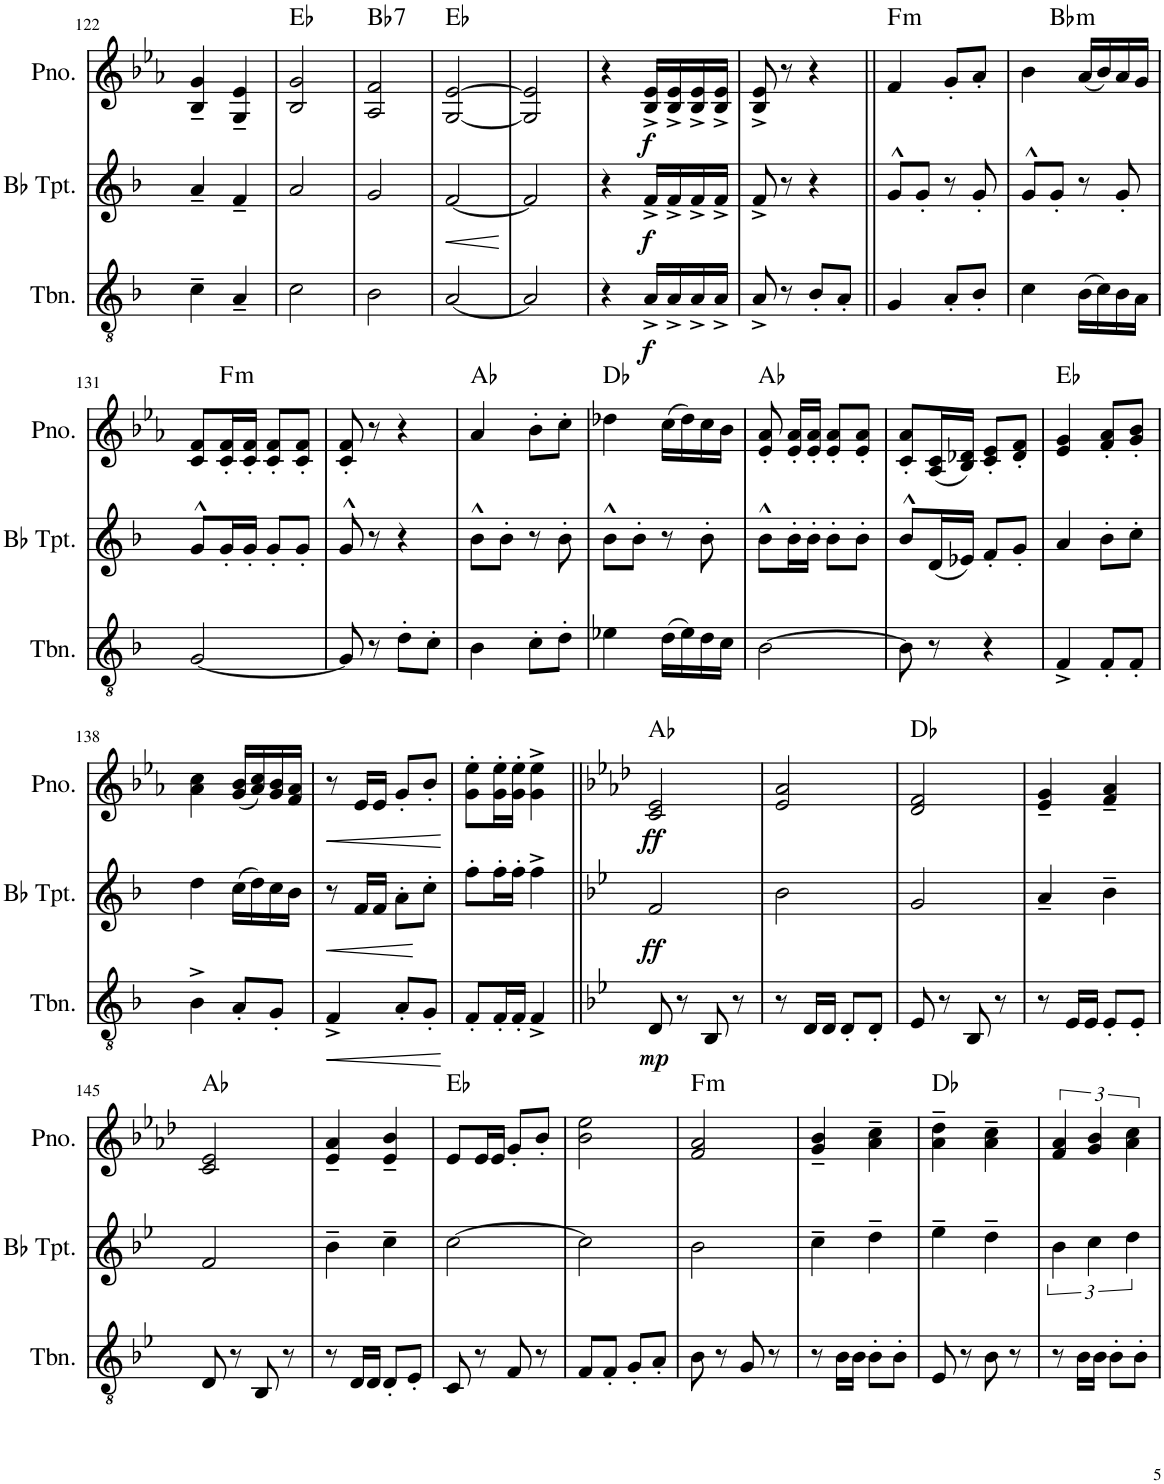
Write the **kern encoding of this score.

**kern	**dynam	**kern	**dynam	**kern	**dynam	**harte
*part3	*part3	*part2	*part2	*part1	*part1	*part1
*staff3	*staff3	*staff2	*staff2	*staff1	*staff1	*
*I"Trombone	*	*I"Bb Trumpet	*	*I"Piano	*	*
*I'Tbn.	*	*I'Bb Tpt.	*	*I'Pno.	*	*
!!LO:PB:g=z
*clefGv2	*	*clefG2	*	*clefG2	*	*
*Trd1c2	*	*Trd1c2	*	*	*	*
*k[b-]	*	*k[b-]	*	*k[b-e-a-]	*	*
*M2/4	*	*M2/4	*	*M2/4	*	*
=122	=122	=122	=122	=122	=122	=122
4c~\	.	4a~/	.	4B-/~ 4g/~	.	.
4A~/	.	4f~/	.	4G/~ 4e-/~	.	.
=123	=123	=123	=123	=123	=123	=123
2c\	.	2a/	.	2B-/ 2g/	.	Eb:maj
=124	=124	=124	=124	=124	=124	=124
!	!	!	!	!	!	!LO:H:kt=7
2B-\	.	2g/	.	2A-/ 2f/	.	Bb:7
=125	=125	=125	=125	=125	=125	=125
!	!	!	!LO:HP:b	!	!	!
[2A/	.	[2f/	<	[2G/ [2e-/	.	Eb:maj
.	.	.	[	.	.	.
=126	=126	=126	=126	=126	=126	=126
2A/]	.	2f/]	.	2G/] 2e-/]	.	.
=127	=127	=127	=127	=127	=127	=127
4r	.	4r	.	4r	.	.
!	!LO:DY:b	!	!LO:DY:b	!	!LO:DY:b	!
16A^/LL	f	16f^/LL	f	16B-/^ 16e-/^LL	f	.
16A^/	.	16f^/	.	16B-/^ 16e-/^	.	.
16A^/	.	16f^/	.	16B-/^ 16e-/^	.	.
16A^/JJ	.	16f^/JJ	.	16B-/^ 16e-/^JJ	.	.
=128	=128	=128	=128	=128	=128	=128
8A^/	.	8f^/	.	8B-/^ 8e-/^	.	.
8r	.	8r	.	8r	.	.
8B-'/L	.	4r	.	4r	.	.
8A'/J	.	.	.	.	.	.
=129||	=129||	=129||	=129||	=129||	=129||	=129||
!	!	!	!	!	!	!LO:H:kt=m
4G/	.	8g^^/L	.	4f/	.	F:min
.	.	8g'/J	.	.	.	.
8A'/L	.	8r	.	8g'/L	.	.
8B-'/J	.	8g'/	.	8a-'/J	.	.
=130	=130	=130	=130	=130	=130	=130
*	*	*	*	*^	*	*
4c\	.	8g^^/L	.	4b-\	8ryy	.	.
!	!	!	!	!	!	!	!LO:H:kt=m
.	.	8g'/J	.	.	4.ryy	.	Bb:min
(16B-\LL	.	8r	.	(16a-/LL	.	.	.
16c\)	.	.	.	16b-/)	.	.	.
16B-\	.	8g'/	.	16a-/	.	.	.
16A\JJ	.	.	.	16g/JJ	.	.	.
*	*	*	*	*v	*v	*	*
!!LO:LB:g=z
=131	=131	=131	=131	=131	=131	=131
[2G/	.	8g^^/L	.	8c/ 8f/L	.	.
!	!	!	!	!	!	!LO:H:kt=m
.	.	16g'/L	.	16c/' 16f/'L	.	F:min
.	.	16g'/JJ	.	16c/' 16f/'JJ	.	.
.	.	8g'/L	.	8c/' 8f/'L	.	.
.	.	8g'/J	.	8c/' 8f/'J	.	.
=132	=132	=132	=132	=132	=132	=132
8G/]	.	8g^^/	.	8c/' 8f/'	.	.
8r	.	8r	.	8r	.	.
8d'\L	.	4r	.	4r	.	.
8c'\J	.	.	.	.	.	.
=133	=133	=133	=133	=133	=133	=133
4B-\	.	8b-^^\L	.	4a-/	.	Ab:maj
.	.	8b-'\J	.	.	.	.
8c'\L	.	8r	.	8b-'\L	.	.
8d'\J	.	8b-'\	.	8cc'\J	.	.
=134	=134	=134	=134	=134	=134	=134
4e-X\	.	8b-^^\L	.	4dd-X\	.	Db:maj
.	.	8b-'\J	.	.	.	.
(16d\LL	.	8r	.	(16cc\LL	.	.
16e-\)	.	.	.	16dd-\)	.	.
16d\	.	8b-'\	.	16cc\	.	.
16c\JJ	.	.	.	16b-\JJ	.	.
=135	=135	=135	=135	=135	=135	=135
[2B-\	.	8b-^^\L	.	8e-/' 8a-/'	.	Ab:maj
.	.	16b-'\L	.	16e-/' 16a-/'LL	.	.
.	.	16b-'\JJ	.	16e-/' 16a-/'JJ	.	.
.	.	8b-'\L	.	8e-/' 8a-/'L	.	.
.	.	8b-'\J	.	8e-/' 8a-/'J	.	.
=136	=136	=136	=136	=136	=136	=136
8B-\]	.	8b-^^/L	.	8c/' 8a-/'L	.	.
8r	.	(16d/L	.	(16A-/ 16c/L	.	.
.	.	16e-X/JJ)	.	16B-/ 16d-X/JJ)	.	.
4r	.	8f'/L	.	8c/' 8e-/'L	.	.
.	.	8g'/J	.	8d-/' 8f/'J	.	.
=137	=137	=137	=137	=137	=137	=137
4F^/	.	4a/	.	4e-/ 4g/	.	Eb:maj
8F'/L	.	8b-'\L	.	8f/' 8a-/'L	.	.
8F'/J	.	8cc'\J	.	8g/' 8b-/'J	.	.
!!LO:LB:g=z
=138	=138	=138	=138	=138	=138	=138
4B-^\	.	4dd\	.	4a-\ 4cc\	.	.
8A'/L	.	(16cc\LL	.	(16g/ 16b-/LL	.	.
.	.	16dd\)	.	16a-/ 16cc/)	.	.
8G'/J	.	16cc\	.	16g/ 16b-/	.	.
.	.	16b-\JJ	.	16f/ 16a-/JJ	.	.
=139	=139	=139	=139	=139	=139	=139
!	!LO:HP:b	!	!LO:HP:b	!	!LO:HP:b	!
4F^/	<	8r	<	8r	<	.
.	.	16f/LL	.	16e-/LL	.	.
.	.	16f/JJ	.	16e-/JJ	.	.
8A'/L	.	8a'\L	.	8g'/L	.	.
8G'/J	.	8cc'\J	[	8b-'/J	.	.
.	[	.	.	.	[	.
=140	=140	=140	=140	=140	=140	=140
8F'/L	.	8ff'\L	.	8g\' 8ee-\'L	.	.
16F'/L	.	16ff'\L	.	16g\' 16ee-\'L	.	.
16F'/JJ	.	16ff'\JJ	.	16g\' 16ee-\'JJ	.	.
4F^/	.	4ff^\	.	4g\^ 4ee-\^	.	.
=141||	=141||	=141||	=141||	=141||	=141||	=141||
*k[b-e-]	*	*k[b-e-]	*	*k[b-e-a-d-]	*	*
!	!LO:DY:b	!	!LO:DY:b	!	!LO:DY:b	!
8D/	mp	2f/	ff	2c/ 2e-/	ff	Ab:maj
8r	.	.	.	.	.	.
8BB-/	.	.	.	.	.	.
8r	.	.	.	.	.	.
=142	=142	=142	=142	=142	=142	=142
8r	.	2b-\	.	2e-/ 2a-/	.	.
16D/LL	.	.	.	.	.	.
16D/JJ	.	.	.	.	.	.
8D'/L	.	.	.	.	.	.
8D'/J	.	.	.	.	.	.
=143	=143	=143	=143	=143	=143	=143
8E-/	.	2g/	.	2d-/ 2f/	.	Db:maj
8r	.	.	.	.	.	.
8BB-/	.	.	.	.	.	.
8r	.	.	.	.	.	.
=144	=144	=144	=144	=144	=144	=144
8r	.	4a~/	.	4e-/~ 4g/~	.	.
16E-/LL	.	.	.	.	.	.
16E-/JJ	.	.	.	.	.	.
8E-'/L	.	4b-~\	.	4f/~ 4a-/~	.	.
8E-'/J	.	.	.	.	.	.
!!LO:LB:g=z
=145	=145	=145	=145	=145	=145	=145
8D/	.	2f/	.	2c/ 2e-/	.	Ab:maj
8r	.	.	.	.	.	.
8BB-/	.	.	.	.	.	.
8r	.	.	.	.	.	.
=146	=146	=146	=146	=146	=146	=146
8r	.	4b-~\	.	4e-/~ 4a-/~	.	.
16D/LL	.	.	.	.	.	.
16D/JJ	.	.	.	.	.	.
8D'/L	.	4cc~\	.	4e-/~ 4b-/~	.	.
8E-'/J	.	.	.	.	.	.
=147	=147	=147	=147	=147	=147	=147
8C/	.	[2cc\	.	8e-/L	.	Eb:maj
8r	.	.	.	16e-/L	.	.
.	.	.	.	16e-/JJ	.	.
8F/	.	.	.	8g'/L	.	.
8r	.	.	.	8b-'/J	.	.
=148	=148	=148	=148	=148	=148	=148
8F/L	.	2cc\]	.	2b-\ 2ee-\	.	.
8F'/J	.	.	.	.	.	.
8G'/L	.	.	.	.	.	.
8A'/J	.	.	.	.	.	.
=149	=149	=149	=149	=149	=149	=149
!	!	!	!	!	!	!LO:H:kt=m
8B-\	.	2b-\	.	2f/ 2a-/	.	F:min
8r	.	.	.	.	.	.
8G/	.	.	.	.	.	.
8r	.	.	.	.	.	.
=150	=150	=150	=150	=150	=150	=150
8r	.	4cc~\	.	4g/~ 4b-/~	.	.
16B-\LL	.	.	.	.	.	.
16B-\JJ	.	.	.	.	.	.
8B-'\L	.	4dd~\	.	4a-\~ 4cc\~	.	.
8B-'\J	.	.	.	.	.	.
=151	=151	=151	=151	=151	=151	=151
8E-/	.	4ee-~\	.	4a-\~ 4dd-\~	.	Db:maj
8r	.	.	.	.	.	.
8B-\	.	4dd~\	.	4a-\~ 4cc\~	.	.
8r	.	.	.	.	.	.
=152	=152	=152	=152	=152	=152	=152
8r	.	6b-\	.	6f/ 6a-/	.	.
16B-\LL	.	.	.	.	.	.
.	.	6cc\	.	6g/ 6b-/	.	.
16B-\JJ	.	.	.	.	.	.
8B-'\L	.	.	.	.	.	.
.	.	6dd\	.	6a-\ 6cc\	.	.
8B-'\J	.	.	.	.	.	.
=	=	=	=	=	=	=
*-	*-	*-	*-	*-	*-	*-
